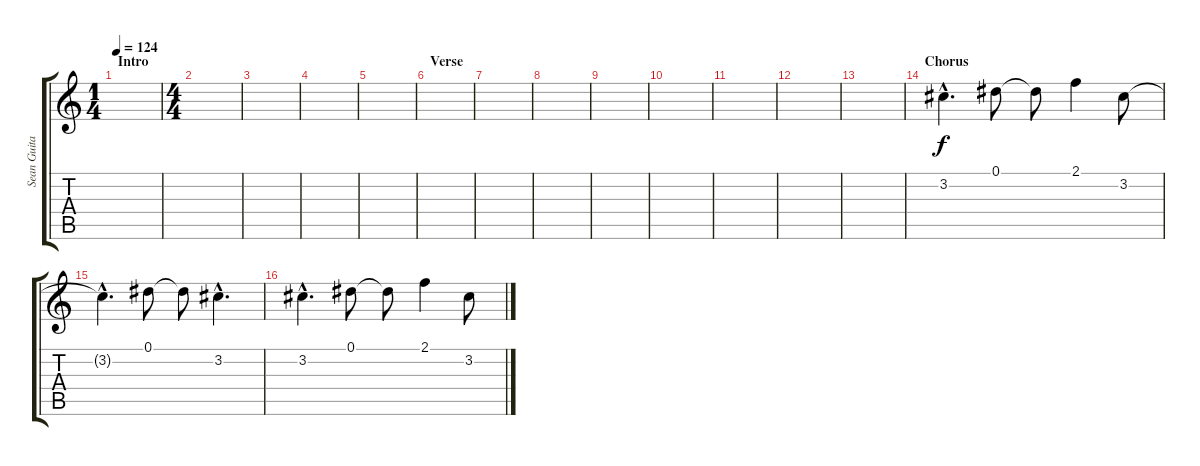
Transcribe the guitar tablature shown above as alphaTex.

\track ("Sean Guitar" "Sean Guita") {instrument electricguitarclean}
\staff {score tabs}
\tuning (Eb4 Bb3 Gb3 Db3 Ab2 Db2) {hide}
\ts (1 4)
\section ("" "Intro")
\tempo 124
\clef g2
\ks c
|
\ts (4 4)
|
|
|
|
\section ("" "Verse")
|
|
|
|
|
|
|
|
\section ("" "Chorus")
3.2{hac}.4{d} 0.1.8 0.1{t}.8 2.1.4 3.2.8 |
3.2{hac t}.4{d} 0.1.8 0.1{t}.8 3.2{hac}.4{d} |
3.2{hac}.4{d} 0.1.8 0.1{t}.8 2.1.4 3.2.8
